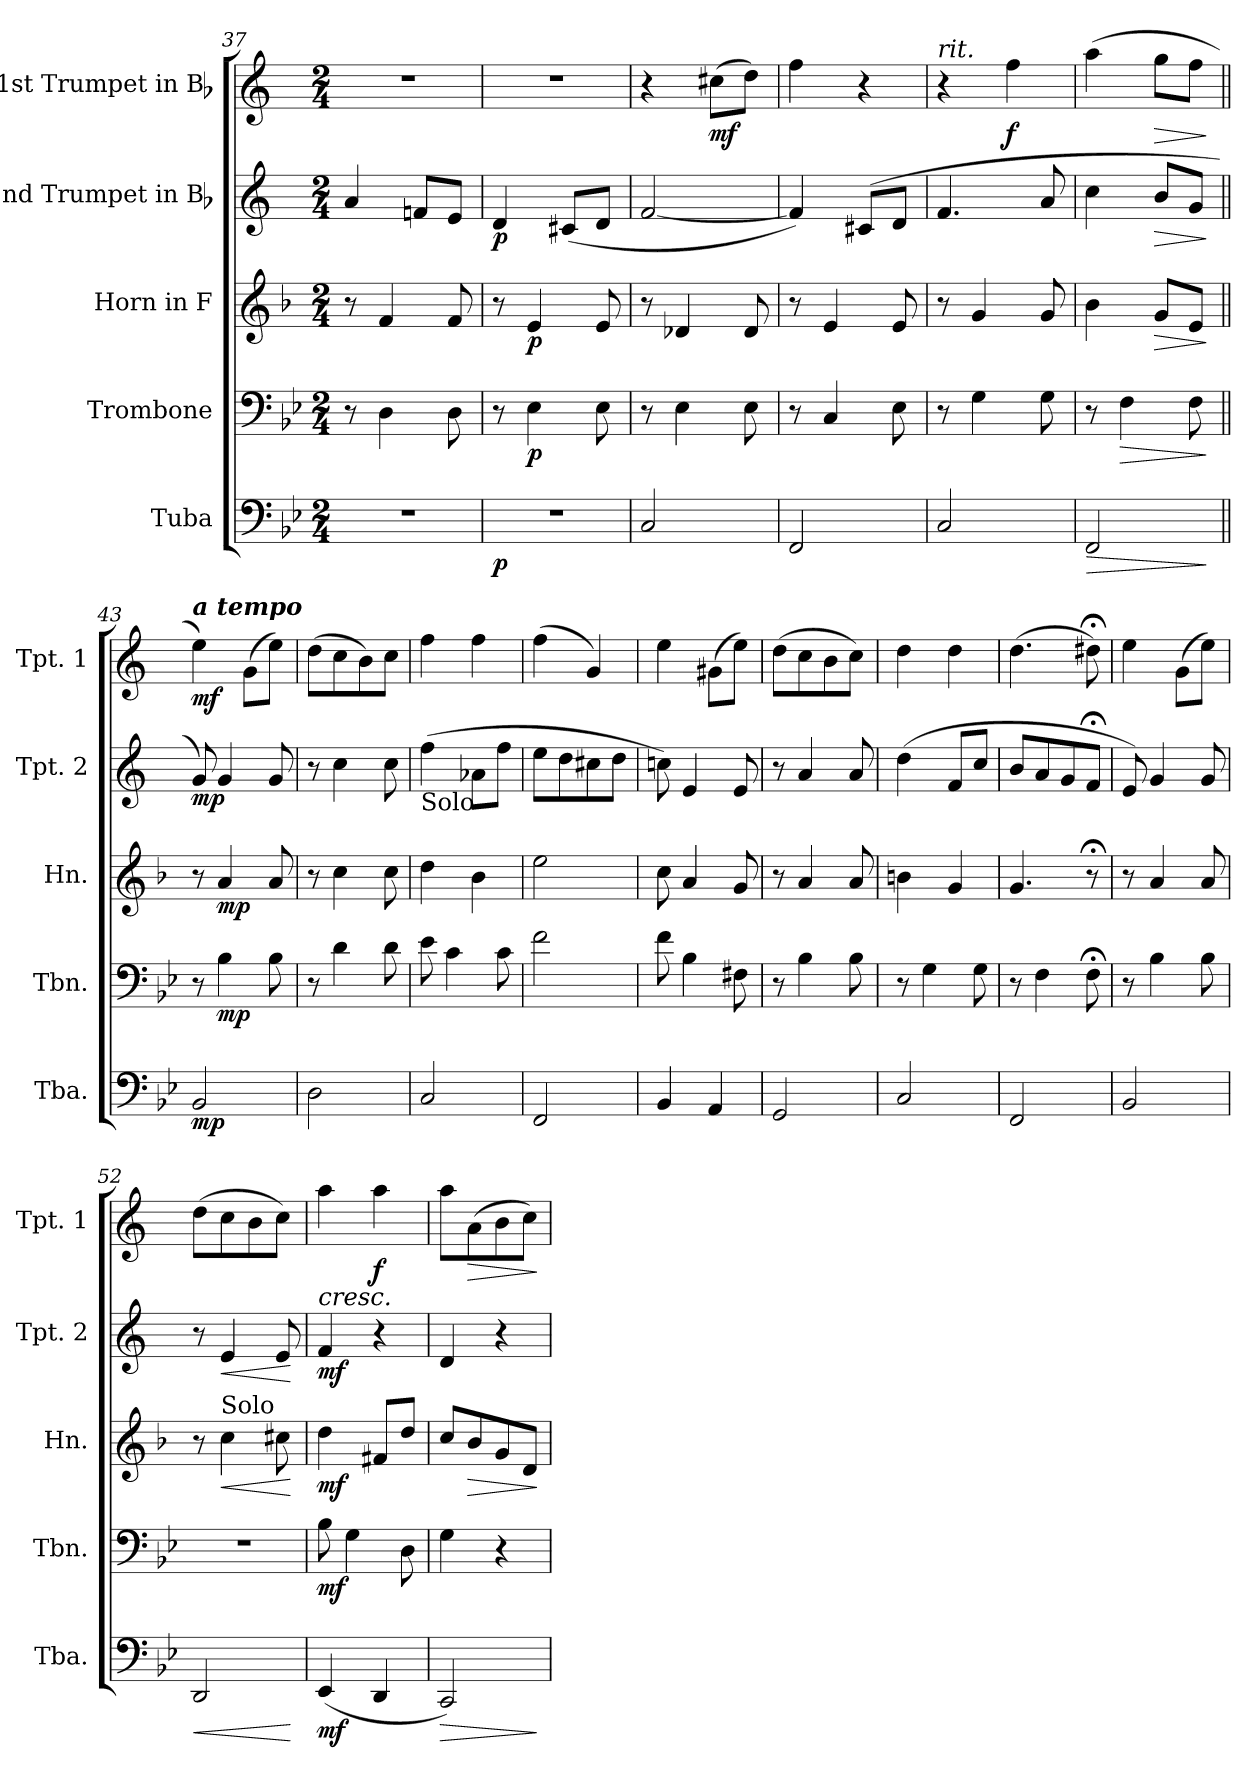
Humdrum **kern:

**kern	**dynam	**kern	**dynam	**kern	**dynam	**kern	**dynam	**kern	**dynam
*part5	*part5	*part4	*part4	*part3	*part3	*part2	*part2	*part1	*part1
*staff5	*staff5	*staff4	*staff4	*staff3	*staff3	*staff2	*staff2	*staff1	*staff1
*I"Tuba	*	*I"Trombone	*	*I"Horn in F	*	*I"2nd Trumpet in Bb	*	*I"1st Trumpet in Bb	*
*I'Tba.	*	*I'Tbn.	*	*I'Hn.	*	*I'Tpt. 2	*	*I'Tpt. 1	*
*clefF4	*	*clefF4	*	*clefG2	*	*clefG2	*	*clefG2	*
*	*	*	*	*ITrd4c7	*	*ITrd1c2	*	*ITrd1c2	*
*k[b-e-]	*	*k[b-e-]	*	*k[b-e-]	*	*k[b-e-]	*	*k[b-e-]	*
*M2/4	*	*M2/4	*	*M2/4	*	*M2/4	*	*M2/4	*
=37	=37	=37	=37	=37	=37	=37	=37	=37	=37
2r	.	8r	.	8r	.	4g/	.	2r	.
.	.	4D\	.	4B-/	.	.	.	.	.
.	.	.	.	.	.	8e-X/L	.	.	.
.	.	8D\	.	8B-/	.	8d/J	.	.	.
=38	=38	=38	=38	=38	=38	=38	=38	=38	=38
!	!LO:DY:b	!	!	!	!	!	!LO:DY:b	!	!
2r	p	8r	.	8r	.	4c/	p	2r	.
!	!	!	!LO:DY:b	!	!LO:DY:b	!	!	!	!
.	.	4E-\	p	4A/	p	.	.	.	.
.	.	.	.	.	.	(8Bn/L	.	.	.
.	.	8E-\	.	8A/	.	8c/J	.	.	.
=39	=39	=39	=39	=39	=39	=39	=39	=39	=39
2C/	.	8r	.	8r	.	[2e-/	.	4r	.
.	.	4E-\	.	4G-X/	.	.	.	.	.
!	!	!	!	!	!	!	!	!	!LO:DY:b
.	.	.	.	.	.	.	.	(8bn\L	mf
.	.	8E-\	.	8G-/	.	.	.	8cc\J)	.
=40	=40	=40	=40	=40	=40	=40	=40	=40	=40
2FF/	.	8r	.	8r	.	4e-/])	.	4ee-\	.
.	.	4C/	.	4A/	.	.	.	.	.
.	.	.	.	.	.	(8Bn/L	.	4r	.
.	.	8E-\	.	8A/	.	8c/J	.	.	.
=41	=41	=41	=41	=41	=41	=41	=41	=41	=41
!	!	!	!	!	!	!	!	!LO:TX:a:i:t=rit.	!
2C/	.	8r	.	8r	.	4.e-/	.	4r	.
.	.	4G\	.	4c/	.	.	.	.	.
*	*	*	*	*	*	*	*	*MM66	*
!	!	!	!	!	!	!	!	!	!LO:DY:b
.	.	.	.	.	.	.	.	4ee-\	f
.	.	8G\	.	8c/	.	8g/	.	.	.
!!LO:PB:g=z
=42	=42	=42	=42	=42	=42	=42	=42	=42	=42
!	!LO:HP:b	!	!	!	!	!	!	!	!
2FF/	>	8r	.	4e-\	.	4b-\	.	(4gg\	.
!	!	!	!LO:HP:b	!	!	!	!	!	!
.	.	4F\	>	.	.	.	.	.	.
*	*	*	*	*	*	*	*	*MM60	*
!	!	!	!	!	!LO:HP:b	!	!LO:HP:b	!	!LO:HP:b
.	.	.	.	8c/L	>	8a/L	>	8ff\L	>
.	.	8F\	.	8A/J	.	8f/J	.	8ee-\J	.
.	]	.	]	.	]	.	]	.	]
=43||	=43||	=43||	=43||	=43||	=43||	=43||	=43||	=43||	=43||
!!LO:REH:place=s1:a:B:fs=19.9975:t=E
*	*	*	*	*	*	*	*	*MM72	*
!	!	!	!	!	!	!	!	!LO:TX:a:Bi:t=a tempo	!
!	!LO:DY:b	!	!	!	!	!	!LO:DY:b	!	!LO:DY:b
2BB-/	mp	8r	.	8r	.	8f/)	mp	4dd\)	mf
!	!	!	!LO:DY:b	!	!LO:DY:b	!	!	!	!
.	.	4B-\	mp	4d/	mp	4f/	.	.	.
.	.	.	.	.	.	.	.	(8f\L	.
.	.	8B-\	.	8d/	.	8f/	.	8dd\J)	.
=44	=44	=44	=44	=44	=44	=44	=44	=44	=44
2D\	.	8r	.	8r	.	8r	.	(8cc\L	.
.	.	4d\	.	4f\	.	4b-\	.	8b-\	.
.	.	.	.	.	.	.	.	8a\)	.
.	.	8d\	.	8f\	.	8b-\	.	8b-\J	.
=45	=45	=45	=45	=45	=45	=45	=45	=45	=45
!	!	!	!	!	!	!LO:TX:b:t=Solo	!	!	!
2C/	.	8e-\	.	4g\	.	(4ee-\	.	4ee-\	.
.	.	4c\	.	.	.	.	.	.	.
.	.	.	.	4e-\	.	8g-X\L	.	4ee-\	.
.	.	8c\	.	.	.	8ee-\J	.	.	.
=46	=46	=46	=46	=46	=46	=46	=46	=46	=46
2FF/	.	2f\	.	2a\	.	8dd\L	.	(4ee-\	.
.	.	.	.	.	.	8cc\	.	.	.
.	.	.	.	.	.	8bn\	.	4f/)	.
.	.	.	.	.	.	8cc\J	.	.	.
=47	=47	=47	=47	=47	=47	=47	=47	=47	=47
4BB-/	.	8f\	.	8f\	.	8b-X\)	.	4dd\	.
.	.	4B-\	.	4d/	.	4d/	.	.	.
4AA/	.	.	.	.	.	.	.	(8f#X\L	.
.	.	8F#X\	.	8c/	.	8d/	.	8dd\J)	.
=48	=48	=48	=48	=48	=48	=48	=48	=48	=48
2GG/	.	8r	.	8r	.	8r	.	(8cc\L	.
.	.	4B-\	.	4d/	.	4g/	.	8b-\	.
.	.	.	.	.	.	.	.	8a\	.
.	.	8B-\	.	8d/	.	8g/	.	8b-\J)	.
=49	=49	=49	=49	=49	=49	=49	=49	=49	=49
2C/	.	8r	.	4en\	.	(4cc\	.	4cc\	.
.	.	4G\	.	.	.	.	.	.	.
.	.	.	.	4c/	.	8e-/L	.	4cc\	.
.	.	8G\	.	.	.	8b-/J	.	.	.
!!LO:LB:g=z
=50	=50	=50	=50	=50	=50	=50	=50	=50	=50
2FF/	.	8r	.	4.c/	.	8a/L	.	(4.cc\	.
.	.	4F\	.	.	.	8g/	.	.	.
.	.	.	.	.	.	8f/	.	.	.
.	.	8F;<\	.	8r;<	.	8e-;</J	.	8cc#X;<\)	.
=51	=51	=51	=51	=51	=51	=51	=51	=51	=51
2BB-/	.	8r	.	8r	.	8d/)	.	4dd\	.
.	.	4B-\	.	4d/	.	4f/	.	.	.
.	.	.	.	.	.	.	.	(8f\L	.
.	.	8B-\	.	8d/	.	8f/	.	8dd\J)	.
=52	=52	=52	=52	=52	=52	=52	=52	=52	=52
!	!LO:HP:b	!	!	!	!	!	!	!	!
2DD/	<	2r	.	8r	.	8r	.	(8cc\L	.
!	!	!	!	!LO:TX:a:t=Solo	!	!	!	!	!
!	!	!	!	!	!LO:HP:b	!	!LO:HP:b	!	!
.	.	.	.	4f\	<	4d/	<	8b-\	.
.	.	.	.	.	.	.	.	8a\	.
.	.	.	.	8f#X\	.	8d/	.	8b-\J)	.
.	[	.	.	.	[	.	[	.	.
=53	=53	=53	=53	=53	=53	=53	=53	=53	=53
!	!LO:DY:b	!	!LO:DY:b	!	!LO:DY:b	!	!LO:DY:b	!	!LO:HP:b
(4EE-/	mf	8B-\	mf	4g\	mf	4e-/	mf	4gg\	<
.	.	4G\	.	.	.	.	.	.	.
!	!	!	!	!	!	!	!	!	!LO:DY:b
4DD/	.	.	.	8Bn/L	.	4r	.	4gg\	f
.	.	8D\	.	8g/J	.	.	.	.	.
.	.	.	.	.	.	.	.	.	[
=54	=54	=54	=54	=54	=54	=54	=54	=54	=54
!	!LO:HP:b	!	!	!	!	!	!	!	!
2CC/)	>	4G\	.	8f/L	.	4c/	.	8gg\L	.
!	!	!	!	!	!LO:HP:b	!	!	!	!LO:HP:b
.	.	.	.	8e-/	>	.	.	(8g\	>
.	.	4r	.	8c/	.	4r	.	8a\	.
.	.	.	.	8G/J	.	.	.	8b-\J)	.
.	]	.	.	.	]	.	.	.	]
=	=	=	=	=	=	=	=	=	=
*-	*-	*-	*-	*-	*-	*-	*-	*-	*-
